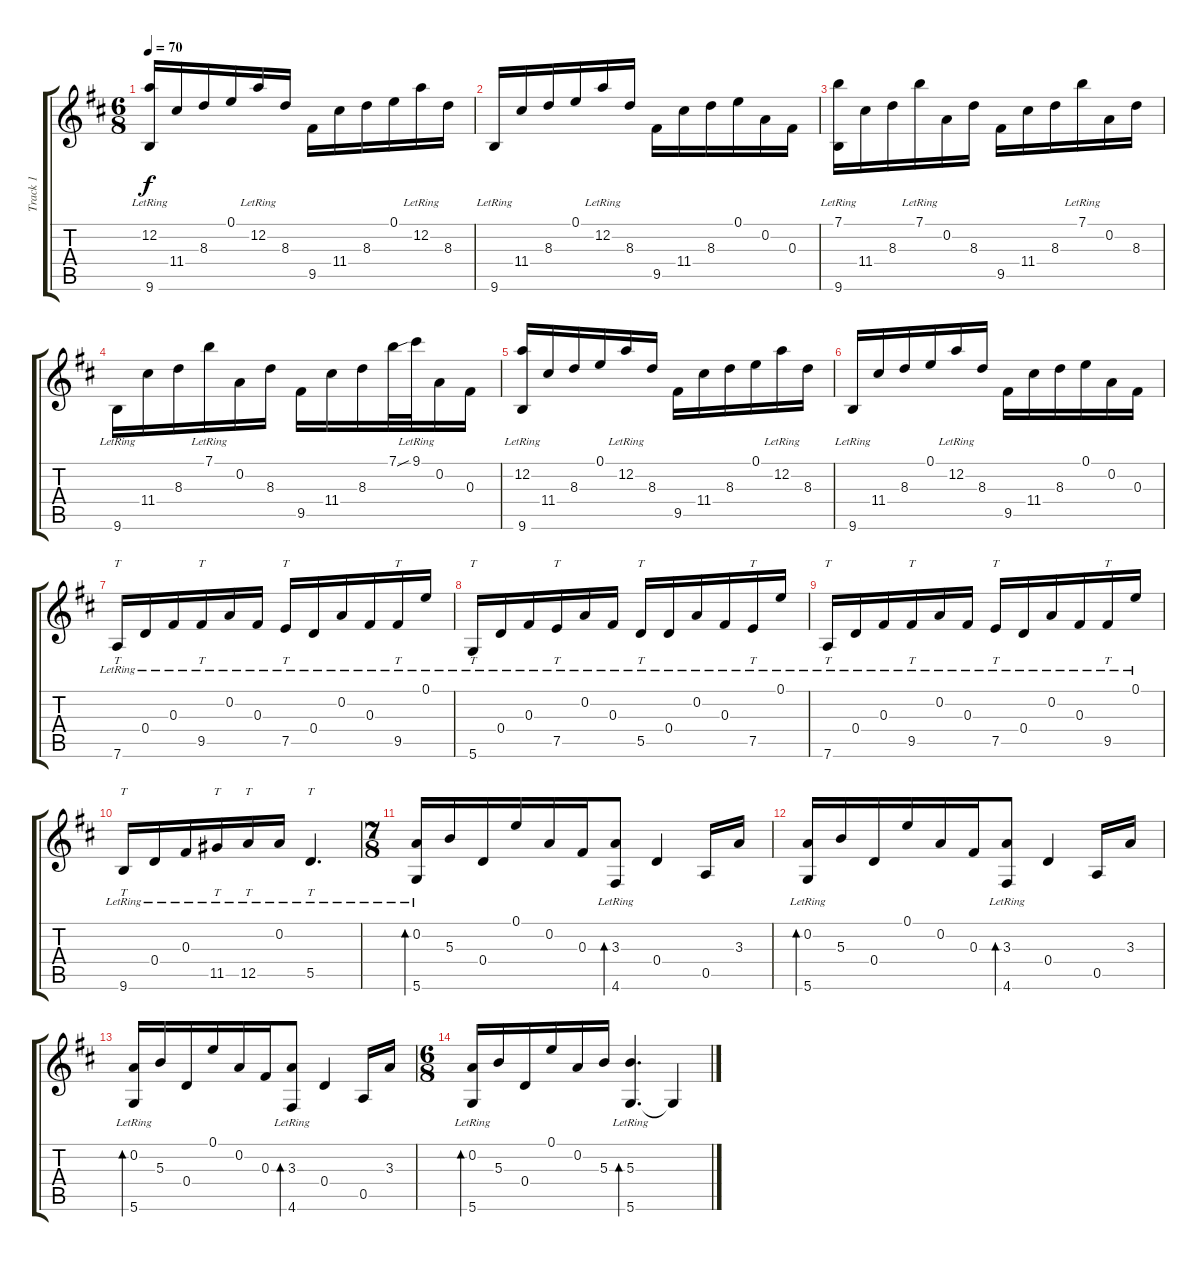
\track ("Track 1" "Track 1") {instrument acousticguitarsteel}
\staff {score tabs}
\tuning (E4 A3 Gb3 D3 A2 D2) {hide}
\ts (6 8)
\tempo 70
\clef g2
\ks d
(12.2{lr} 9.6{lr}).16{dy f} 11.4.16 8.3.16 0.1.16 12.2{lr}.16 8.3.16 9.5.16 11.4.16 8.3.16 0.1.16 12.2{lr}.16 8.3.16 |
9.6{lr}.16 11.4.16 8.3.16 0.1.16 12.2{lr}.16 8.3.16 9.5.16 11.4.16 8.3.16 0.1.16 0.2.16 0.3.16 |
(7.1{lr} 9.6{lr}).16 11.4.16 8.3.16 7.1{lr}.16 0.2.16 8.3.16 9.5.16 11.4.16 8.3.16 7.1{lr}.16 0.2.16 8.3.16 |
9.6{lr}.16 11.4.16 8.3.16 7.1{lr}.16 0.2.16 8.3.16 9.5.16 11.4.16 8.3.16 7.1.32 9.1{sib lr}.32 0.2.16 0.3.16 |
(12.2{lr} 9.6{lr}).16 11.4.16 8.3.16 0.1.16 12.2{lr}.16 8.3.16 9.5.16 11.4.16 8.3.16 0.1.16 12.2{lr}.16 8.3.16 |
9.6{lr}.16 11.4.16 8.3.16 0.1.16 12.2{lr}.16 8.3.16 9.5.16 11.4.16 8.3.16 0.1.16 0.2.16 0.3.16 |
7.6{lr}.16{tt} 0.4{lr}.16 0.3{lr}.16 9.5{lr}.16{tt} 0.2{lr}.16 0.3{lr}.16 7.5{lr}.16{tt} 0.4{lr}.16 0.2{lr}.16 0.3{lr}.16 9.5{lr}.16{tt} 0.1{lr}.16 |
5.6{lr}.16{tt} 0.4{lr}.16 0.3{lr}.16 7.5{lr}.16{tt} 0.2{lr}.16 0.3{lr}.16 5.5{lr}.16{tt} 0.4{lr}.16 0.2{lr}.16 0.3{lr}.16 7.5{lr}.16{tt} 0.1{lr}.16 |
7.6{lr}.16{tt} 0.4{lr}.16 0.3{lr}.16 9.5{lr}.16{tt} 0.2{lr}.16 0.3{lr}.16 7.5{lr}.16{tt} 0.4{lr}.16 0.2{lr}.16 0.3{lr}.16 9.5{lr}.16{tt} 0.1{lr}.16 |
9.6{lr}.16{tt} 0.4{lr}.16 0.3{lr}.16 11.5{lr}.16{tt} 12.5{lr}.16{tt} 0.2{lr}.16 5.5{lr}.4{tt d} |
\ts (7 8)
(0.2{lr} 5.6{lr}).16{bd 480} 5.3.16 0.4.16 0.1.16 0.2.16 0.3.16 (3.3{lr} 4.6{lr}).8{bd 480} 0.4.4 0.5.16 3.3.16 |
(0.2{lr} 5.6{lr}).16{bd 480} 5.3.16 0.4.16 0.1.16 0.2.16 0.3.16 (3.3{lr} 4.6{lr}).8{bd 480} 0.4.4 0.5.16 3.3.16 |
(0.2{lr} 5.6{lr}).16{bd 480} 5.3.16 0.4.16 0.1.16 0.2.16 0.3.16 (3.3{lr} 4.6{lr}).8{bd 480} 0.4.4 0.5.16 3.3.16 |
\ts (6 8)
(0.2{lr} 5.6{lr}).16{bd 480} 5.3.16 0.4.16 0.1.16 0.2.16 5.3.16 (5.3{lr} 5.6{lr}).4{d bd 480} 5.6{t}.4
